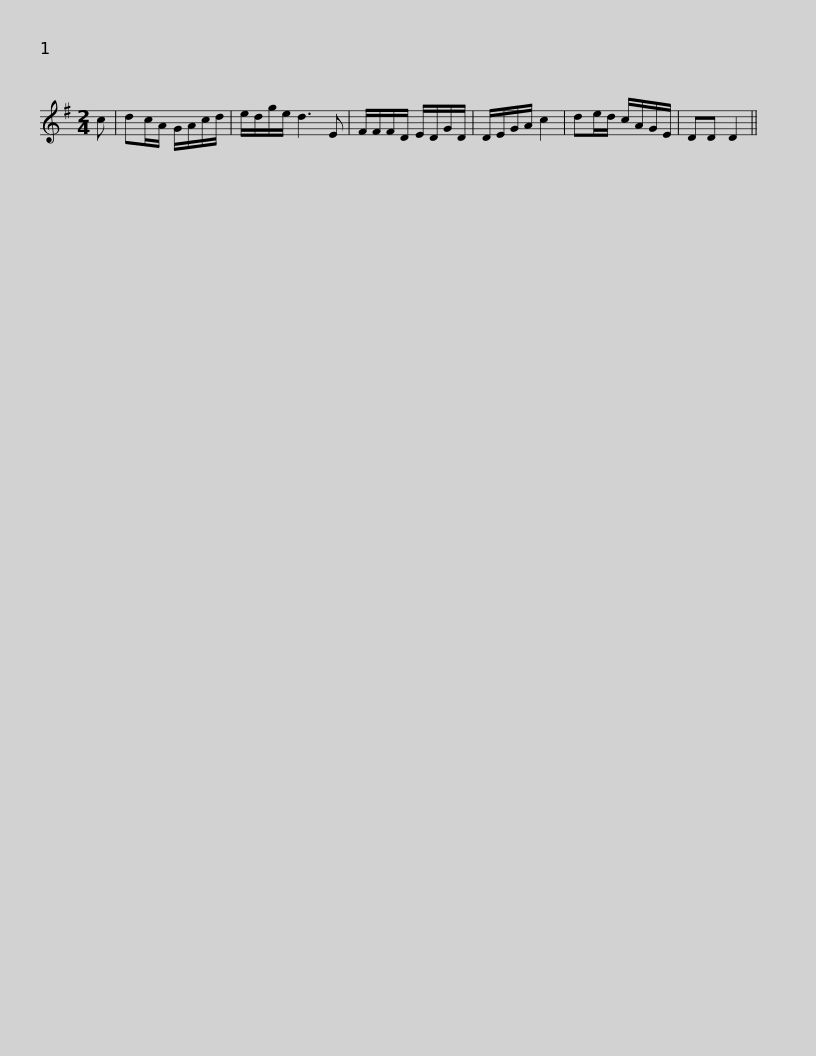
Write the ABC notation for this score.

X:1
L:1/8
M:2/4
I:linebreak $
K:G
V:1 treble
V:1
 c | dc/A/ G/A/c/d/ | e/d/g/e/ d3 E | F/F/F/D/ E/D/G/D/ | D/E/G/A/ c2 | %5
 de/d/ c/A/G/E/ | DD D2 || %7
